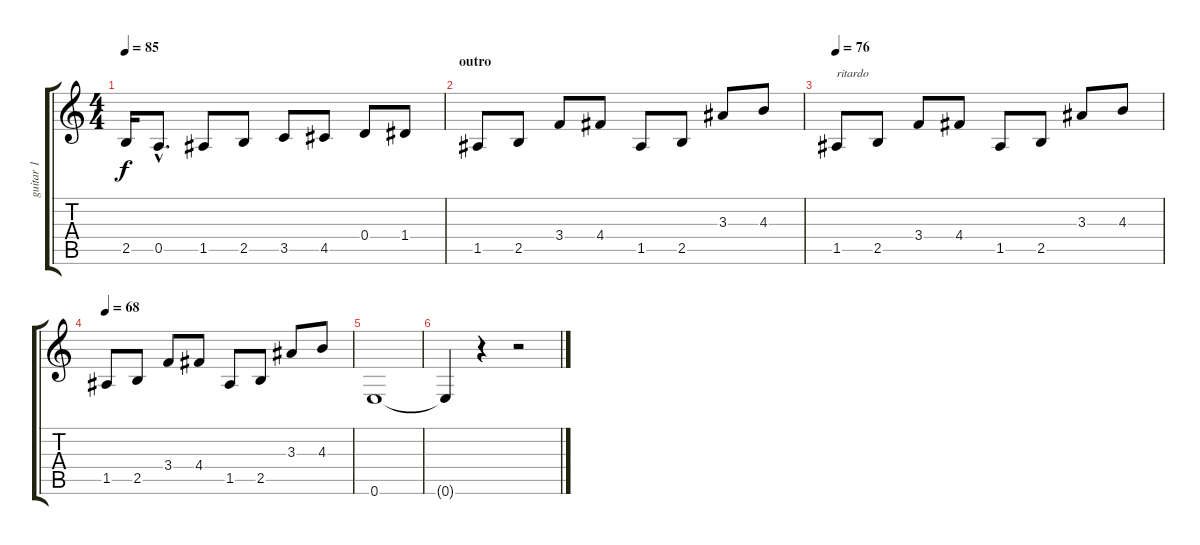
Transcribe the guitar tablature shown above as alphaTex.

\track ("guitar 1" "guitar 1") {instrument distortionguitar}
\staff {score tabs}
\tuning (E4 B3 G3 D3 A2 E2) {hide}
\ts (4 4)
\tempo 85
\clef g2
\ks c
2.5.16{dy f} 0.5{hac}.8{d} 1.5.8 2.5.8 3.5.8 4.5.8 0.4.8 1.4.8 |
\section ("" "outro")
1.5.8 2.5.8 3.4.8 4.4.8 1.5.8 2.5.8 3.3.8 4.3.8 |
\tempo 76
1.5.8{txt "ritardo"} 2.5.8 3.4.8 4.4.8 1.5.8 2.5.8 3.3.8 4.3.8 |
\tempo 68
1.5.8 2.5.8 3.4.8 4.4.8 1.5.8 2.5.8 3.3.8 4.3.8 |
0.6.1 |
0.6{t}.4 r.4 r.2
